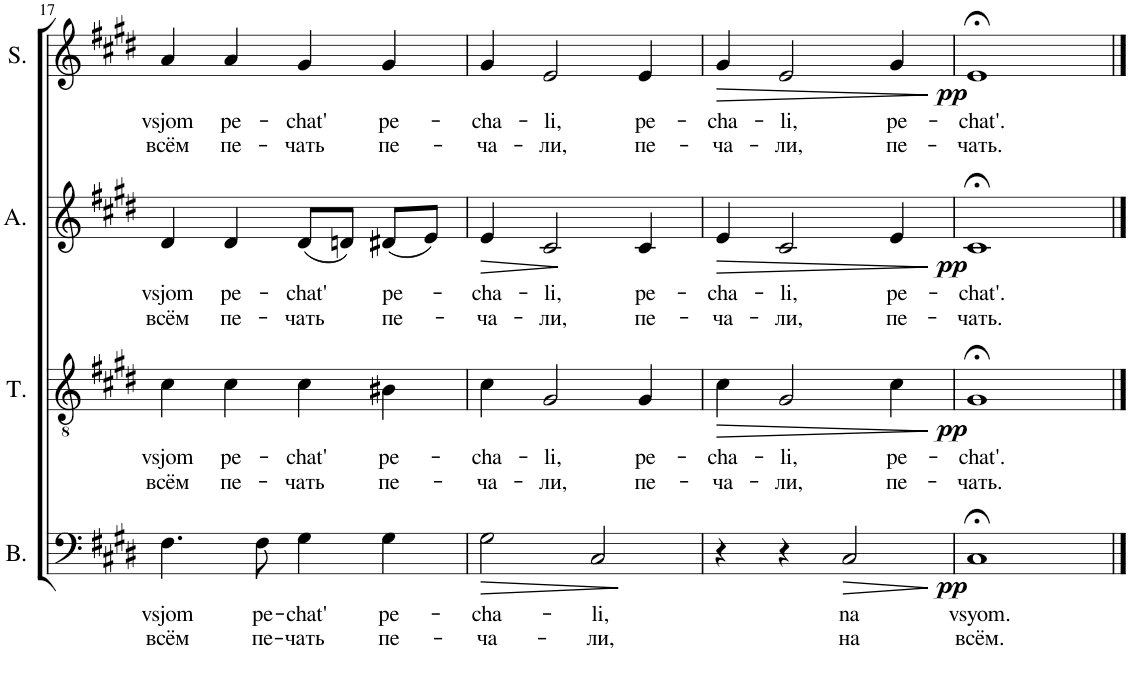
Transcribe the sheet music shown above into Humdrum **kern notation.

**kern	**text	**text	**dynam	**kern	**text	**text	**dynam	**kern	**text	**text	**dynam	**kern	**text	**text	**dynam
*part4	*part4	*part4	*part4	*part3	*part3	*part3	*part3	*part2	*part2	*part2	*part2	*part1	*part1	*part1	*part1
*staff4	*staff4	*staff4	*staff4	*staff3	*staff3	*staff3	*staff3	*staff2	*staff2	*staff2	*staff2	*staff1	*staff1	*staff1	*staff1
*I"Bass	*	*	*	*I"Tenor	*	*	*	*I"Alto	*	*	*	*I"Soprano	*	*	*
*I'B.	*	*	*	*I'T.	*	*	*	*I'A.	*	*	*	*I'S.	*	*	*
!!LO:PB:g=z
*clefF4	*	*	*	*clefGv2	*	*	*	*clefG2	*	*	*	*clefG2	*	*	*
*	*	*	*	*	*	*	*	*Trd1c2	*	*	*	*	*	*	*
*k[f#c#g#d#]	*	*	*	*k[f#c#g#d#]	*	*	*	*k[f#c#g#d#]	*	*	*	*k[f#c#g#d#]	*	*	*
*M4/4	*	*	*	*M4/4	*	*	*	*M4/4	*	*	*	*M4/4	*	*	*
=17	=17	=17	=17	=17	=17	=17	=17	=17	=17	=17	=17	=17	=17	=17	=17
!	!LO:LY:b	!LO:LY:b	!	!	!LO:LY:b	!LO:LY:b	!	!	!LO:LY:b	!LO:LY:b	!	!	!LO:LY:b	!LO:LY:b	!
4.F#\	vsjom	всём	.	4c#\	vsjom	всём	.	4d#/	vsjom	всём	.	4a/	vsjom	всём	.
!	!	!	!	!	!LO:LY:b	!LO:LY:b	!	!	!LO:LY:b	!LO:LY:b	!	!	!LO:LY:b	!LO:LY:b	!
.	.	.	.	4c#\	pe-	пе-	.	4d#/	pe-	пе-	.	4a/	pe-	пе-	.
!	!LO:LY:b	!LO:LY:b	!	!	!	!	!	!	!	!	!	!	!	!	!
8F#\	pe-	пе-	.	.	.	.	.	.	.	.	.	.	.	.	.
!	!LO:LY:b	!LO:LY:b	!	!	!LO:LY:b	!LO:LY:b	!	!	!LO:LY:b	!LO:LY:b	!	!	!LO:LY:b	!LO:LY:b	!
4G#\	-chat'	-чать	.	4c#\	-chat'	-чать	.	(8d#/L	-chat'	-чать	.	4g#/	-chat'	-чать	.
.	.	.	.	.	.	.	.	8dn/J)	.	.	.	.	.	.	.
!	!LO:LY:b	!LO:LY:b	!	!	!LO:LY:b	!LO:LY:b	!	!	!LO:LY:b	!LO:LY:b	!	!	!LO:LY:b	!LO:LY:b	!
4G#\	pe-	пе-	.	4B#X\	pe-	пе-	.	(8d#X/L	pe-	пе-	.	4g#/	pe-	пе-	.
.	.	.	.	.	.	.	.	8e/J)	.	.	.	.	.	.	.
=18	=18	=18	=18	=18	=18	=18	=18	=18	=18	=18	=18	=18	=18	=18	=18
!	!LO:LY:b	!LO:LY:b	!LO:HP:b	!	!LO:LY:b	!LO:LY:b	!	!	!LO:LY:b	!LO:LY:b	!LO:HP:b	!	!LO:LY:b	!LO:LY:b	!
2G#\	-cha-	-ча-	>	4c#\	-cha-	-ча-	.	4e/	-cha-	-ча-	>	4g#/	-cha-	-ча-	.
!	!	!	!	!	!LO:LY:b	!LO:LY:b	!	!	!LO:LY:b	!LO:LY:b	!	!	!LO:LY:b	!LO:LY:b	!
.	.	.	.	2G#/	-li,	-ли,	.	2c#/	-li,	-ли,	.	2e/	-li,	-ли,	.
!	!LO:LY:b	!LO:LY:b	!	!	!	!	!	!	!	!	!	!	!	!	!
2C#/	-li,	-ли,	.	.	.	.	.	.	.	.	.	.	.	.	.
!	!	!	!	!	!LO:LY:b	!LO:LY:b	!	!	!LO:LY:b	!LO:LY:b	!	!	!LO:LY:b	!LO:LY:b	!
.	.	.	.	4G#/	pe-	пе-	.	4c#/	pe-	пе-	]	4e/	pe-	пе-	.
.	.	.	]	.	.	.	.	.	.	.	.	.	.	.	.
=19	=19	=19	=19	=19	=19	=19	=19	=19	=19	=19	=19	=19	=19	=19	=19
!	!	!	!	!	!LO:LY:b	!LO:LY:b	!LO:HP:b	!	!LO:LY:b	!LO:LY:b	!LO:HP:b	!	!LO:LY:b	!LO:LY:b	!LO:HP:b
4r	.	.	.	4c#\	-cha-	-ча-	>	4e/	-cha-	-ча-	>	4g#/	-cha-	-ча-	>
!	!	!	!	!	!LO:LY:b	!LO:LY:b	!	!	!LO:LY:b	!LO:LY:b	!	!	!LO:LY:b	!LO:LY:b	!
4r	.	.	.	2G#/	-li,	-ли,	.	2c#/	-li,	-ли,	.	2e/	-li,	-ли,	.
!	!LO:LY:b	!LO:LY:b	!LO:HP:b	!	!	!	!	!	!	!	!	!	!	!	!
2C#/	na	на	>	.	.	.	.	.	.	.	.	.	.	.	.
!	!	!	!	!	!LO:LY:b	!LO:LY:b	!	!	!LO:LY:b	!LO:LY:b	!	!	!LO:LY:b	!LO:LY:b	!
.	.	.	.	4c#\	pe-	пе-	.	4e/	pe-	пе-	.	4g#/	pe-	пе-	.
.	.	.	]	.	.	.	]	.	.	.	]	.	.	.	]
=20	=20	=20	=20	=20	=20	=20	=20	=20	=20	=20	=20	=20	=20	=20	=20
!	!LO:LY:b	!LO:LY:b	!LO:DY:b	!	!LO:LY:b	!LO:LY:b	!LO:DY:b	!	!LO:LY:b	!LO:LY:b	!LO:DY:b	!	!LO:LY:b	!LO:LY:b	!LO:DY:b
1C#;<	vsyom.	всём.	pp	1G#;<	-chat'.	-чать.	pp	1c#;<	-chat'.	-чать.	pp	1e;<	-chat'.	-чать.	pp
==	==	==	==	==	==	==	==	==	==	==	==	==	==	==	==
*-	*-	*-	*-	*-	*-	*-	*-	*-	*-	*-	*-	*-	*-	*-	*-
